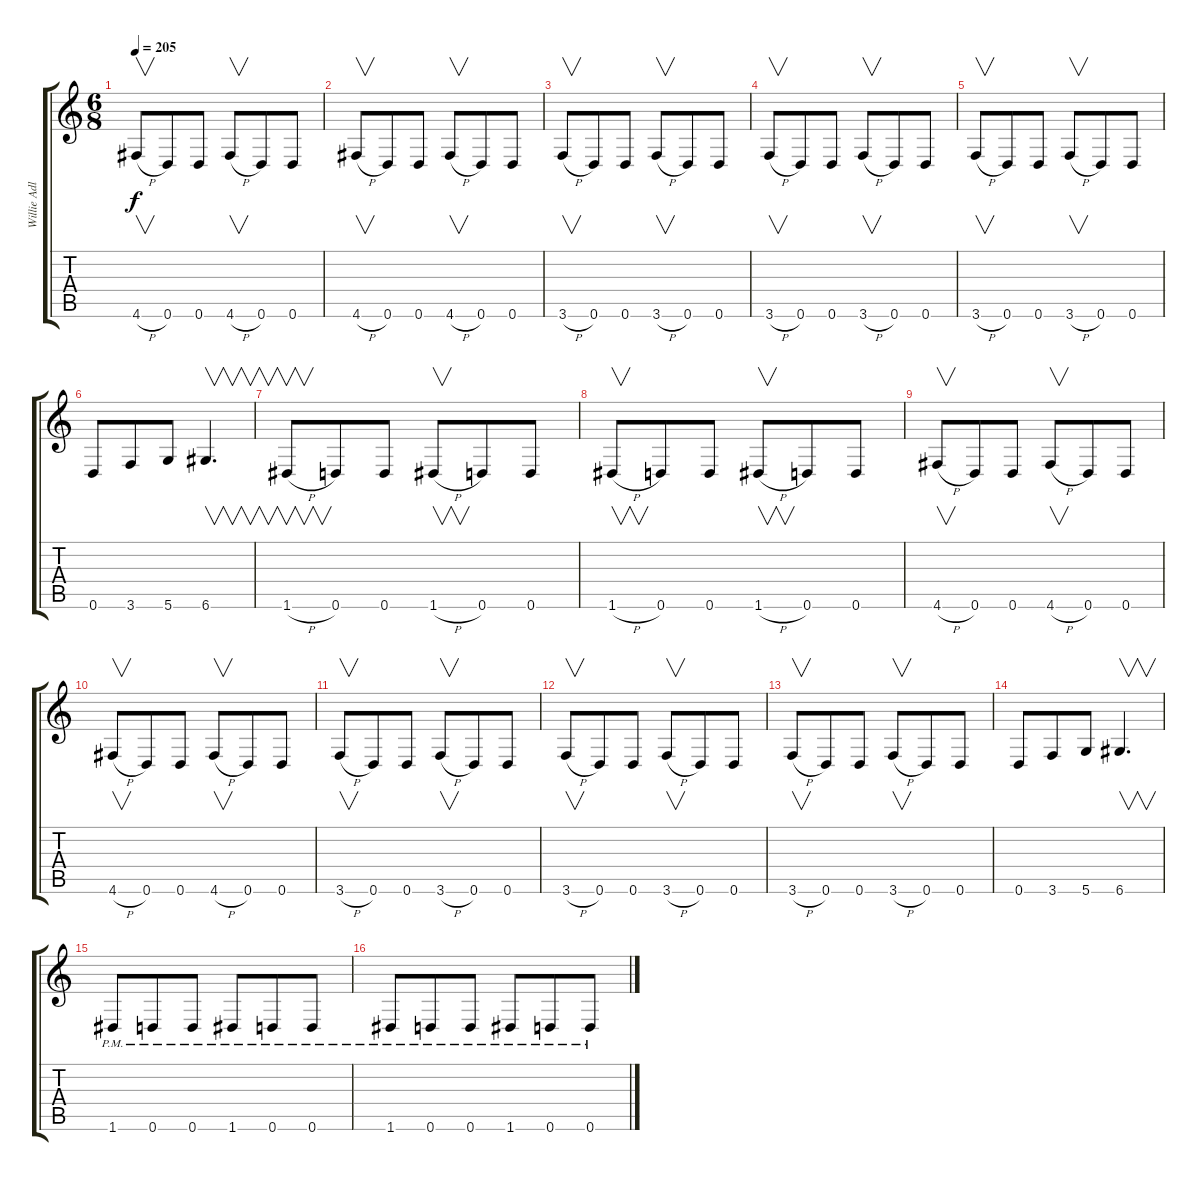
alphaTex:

\track ("Willie Adler - Rhythm" "Willie Adl") {instrument distortionguitar}
\staff {score tabs}
\tuning (E4 B3 G3 D3 A2 D2) {hide}
\ts (6 8)
\tempo 205
\clef g2
\ks c
4.6{h}.8{v dy f} 0.6.8 0.6.8 4.6{h}.8{v} 0.6.8 0.6.8 |
4.6{h}.8{v} 0.6.8 0.6.8 4.6{h}.8{v} 0.6.8 0.6.8 |
3.6{h}.8{v} 0.6.8 0.6.8 3.6{h}.8{v} 0.6.8 0.6.8 |
3.6{h}.8{v} 0.6.8 0.6.8 3.6{h}.8{v} 0.6.8 0.6.8 |
3.6{h}.8{v} 0.6.8 0.6.8 3.6{h}.8{v} 0.6.8 0.6.8 |
0.6.8 3.6.8 5.6.8 6.6.4{v d} |
1.6{h}.8{v} 0.6.8 0.6.8 1.6{h}.8{v} 0.6.8 0.6.8 |
1.6{h}.8{v} 0.6.8 0.6.8 1.6{h}.8{v} 0.6.8 0.6.8 |
4.6{h}.8{v} 0.6.8 0.6.8 4.6{h}.8{v} 0.6.8 0.6.8 |
4.6{h}.8{v} 0.6.8 0.6.8 4.6{h}.8{v} 0.6.8 0.6.8 |
3.6{h}.8{v} 0.6.8 0.6.8 3.6{h}.8{v} 0.6.8 0.6.8 |
3.6{h}.8{v} 0.6.8 0.6.8 3.6{h}.8{v} 0.6.8 0.6.8 |
3.6{h}.8{v} 0.6.8 0.6.8 3.6{h}.8{v} 0.6.8 0.6.8 |
0.6.8 3.6.8 5.6.8 6.6.4{v d} |
1.6{pm}.8 0.6{pm}.8 0.6{pm}.8 1.6{pm}.8 0.6{pm}.8 0.6{pm}.8 |
1.6{pm}.8 0.6{pm}.8 0.6{pm}.8 1.6{pm}.8 0.6{pm}.8 0.6{pm}.8
